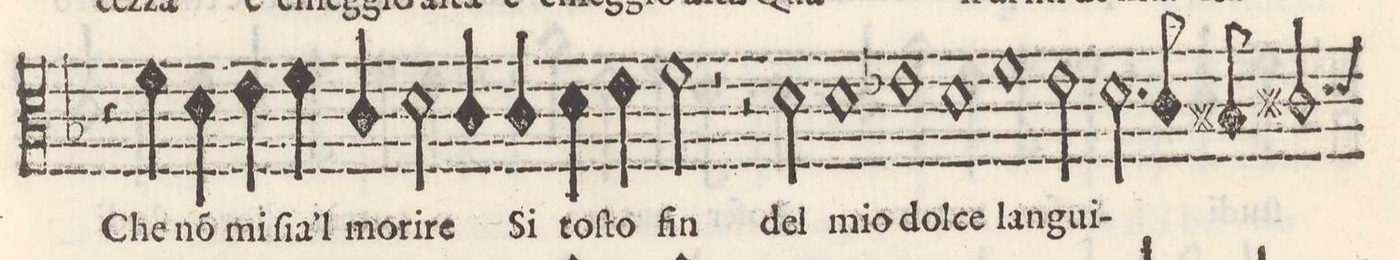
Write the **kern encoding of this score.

**kern	**text
*I"ALTO	*
*clefC3	*
*k[b-]	*
*met(C)	*
*M2/1	*
2r	.
4r	.
4f\	Che
4d\	non
4e\	mi
=20-	=20-
4f\	ſia'l
4c/	mo-
2d\	-ri-
4c/	re
4c/	Si
4d\	to-
4e\	-ſto
=21-	=21-
2f\	fin
2r	.
2r	.
2d\	del
=22-	=22-
1d	mio
1e-X	dol-
=23-	=23-
1d	-ce
1f	lan-
=24-	=24-
2eny\	-gu-
2.d\	-i-
8c/	.
8Bn/	.
2c#X/	.
*custos:d	*
*-	*-
